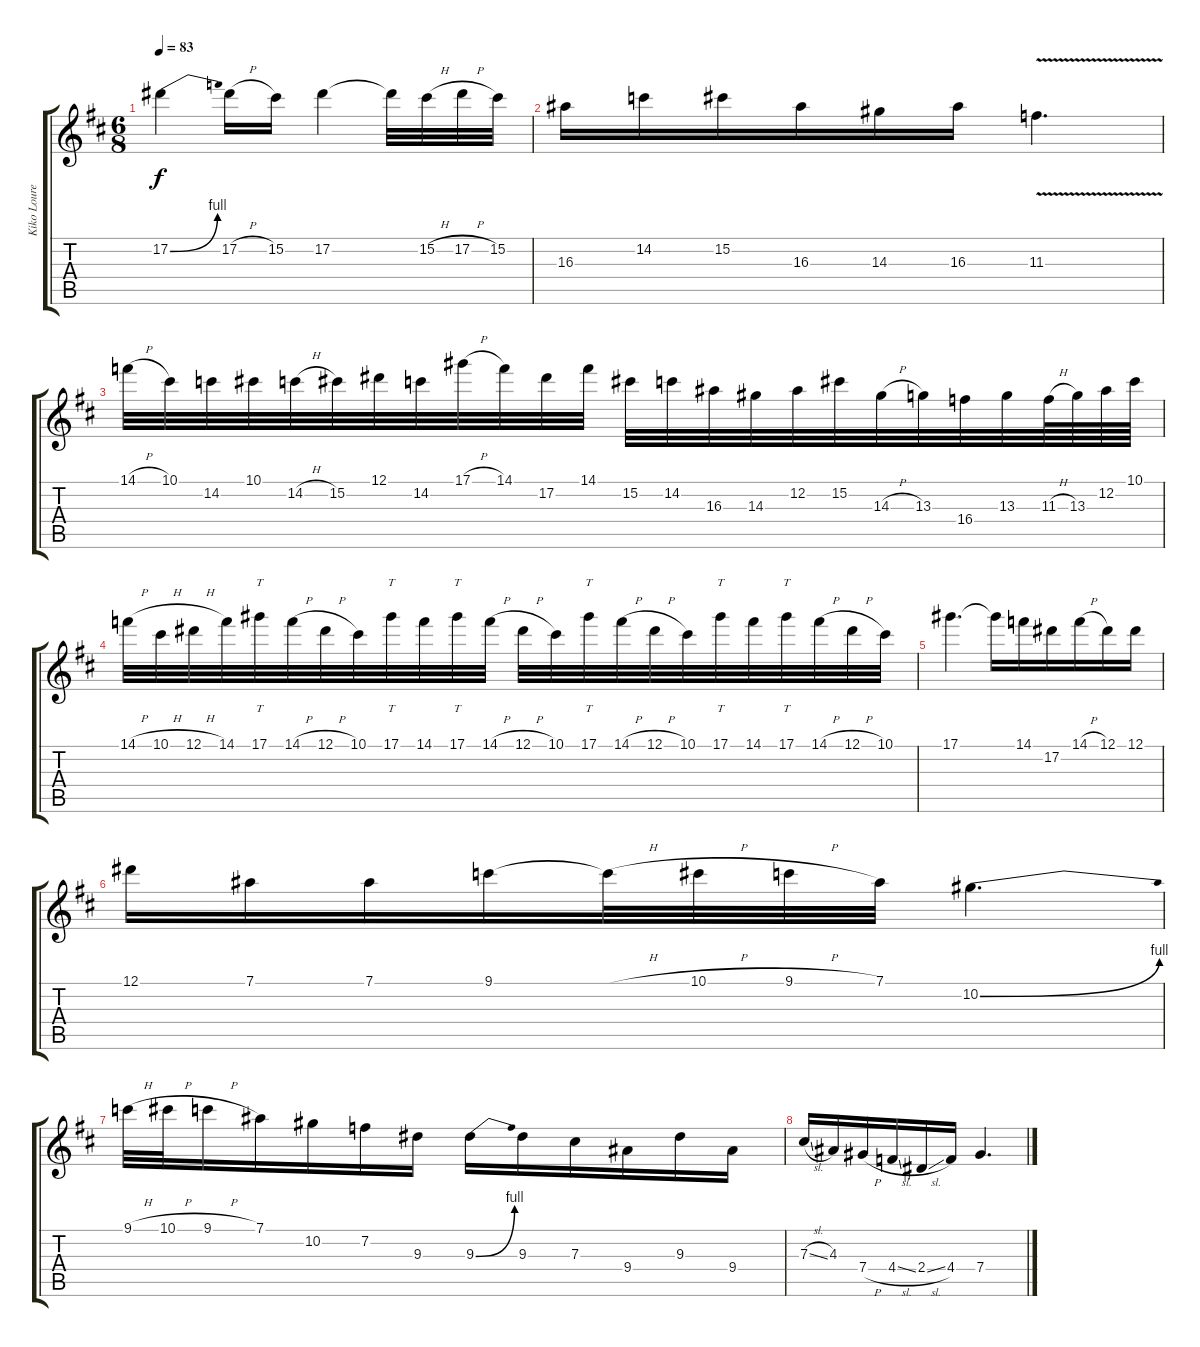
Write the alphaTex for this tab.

\track ("Kiko Loureiro" "Kiko Loure") {instrument electricguitarjazz}
\staff {score tabs}
\tuning (Eb4 Bb3 Gb3 Db3 Ab2 Eb2) {hide}
\ts (6 8)
\tempo 83
\clef g2
\ks d
17.2{be (bend 0 0 60 4)}.4{dy f} 17.2{h}.16 15.2.16 17.2.4 17.2{t}.32 15.2{h}.32 17.2{h}.32 15.2.32 |
16.3.16 14.2.16 15.2.16 16.3.16 14.3.16 16.3.16 11.3{v}.4{d} |
14.1{h}.32{volume 0} 10.1.32 14.2.32 10.1.32 14.2{h}.32 15.2.32 12.1.32 14.2.32 17.1{h}.32 14.1.32 17.2.32 14.1.32 15.2.32 14.2.32 16.3.32 14.3.32 12.2.32 15.2.32 14.3{h}.32 13.3.32 16.4.32 13.3.32 11.3{h}.64 13.3.64 12.2.64 10.1.64 |
14.1{h}.32 10.1{h}.32 12.1{h}.32 14.1.32 17.1.32{tt} 14.1{h}.32 12.1{h}.32 10.1.32 17.1.32{tt} 14.1.32 17.1.32{tt} 14.1{h}.32 12.1{h}.32 10.1.32 17.1.32{tt} 14.1{h}.32 12.1{h}.32 10.1.32 17.1.32{tt} 14.1.32 17.1.32{tt} 14.1{h}.32 12.1{h}.32 10.1.32 |
17.1.4{d} 17.1{t}.16 14.1.16 17.2.16 14.1{h}.16 12.1.16 12.1.16 |
12.1.16 7.1.16 7.1.16 9.1.16 9.1{h t}.32 10.1{h}.32 9.1{h}.32 7.1.32 10.2{be (bend 0 0 60 4)}.4{d} |
9.1{h}.32 10.1{h}.32 9.1{h}.16 7.1.16 10.2.16 7.2.16 9.3.16 9.3{be (bend 0 0 60 4)}.16 9.3.16 7.3.16 9.4.16 9.3.16 9.4.16 |
7.3{sl}.16 4.3.16 7.4{h}.16 4.4{sl}.16 2.4{sl}.16 4.4.16 7.4.4{d}
